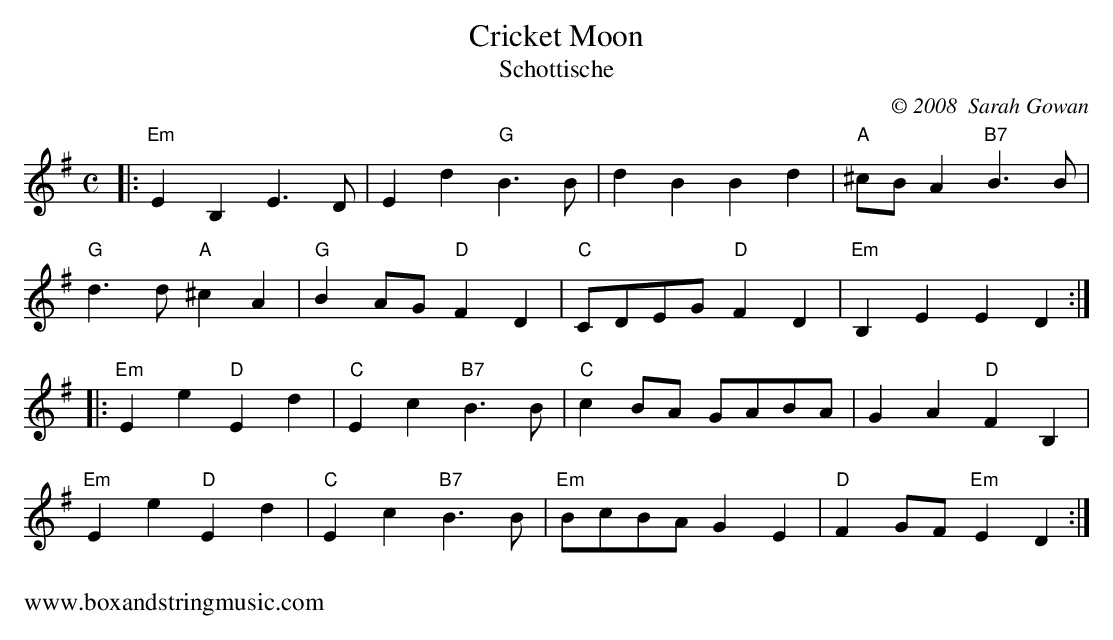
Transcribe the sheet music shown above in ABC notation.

X:1
T:Cricket Moon
T:Schottische
C:© 2008  Sarah Gowan
M:C
L:1/4
K:Em
|:"Em"EB,E>D|Ed"G"B>B|dBBd|"A"^c/B/A"B7"B>B|
"G"d>d"A"^cA|"G"BA/G/ "D"F D|"C"C/D/E/G/ "D"FD|"Em"B,EED:|
|:"Em"Ee "D"Ed|"C"Ec "B7"B>B|"C"cB/A/ G/A/B/A/|GA "D"FB,|
"Em"Ee "D"Ed|"C"Ec "B7"B>B|"Em"B/c/B/A/ GE|"D"FG/F/ "Em"ED:|
